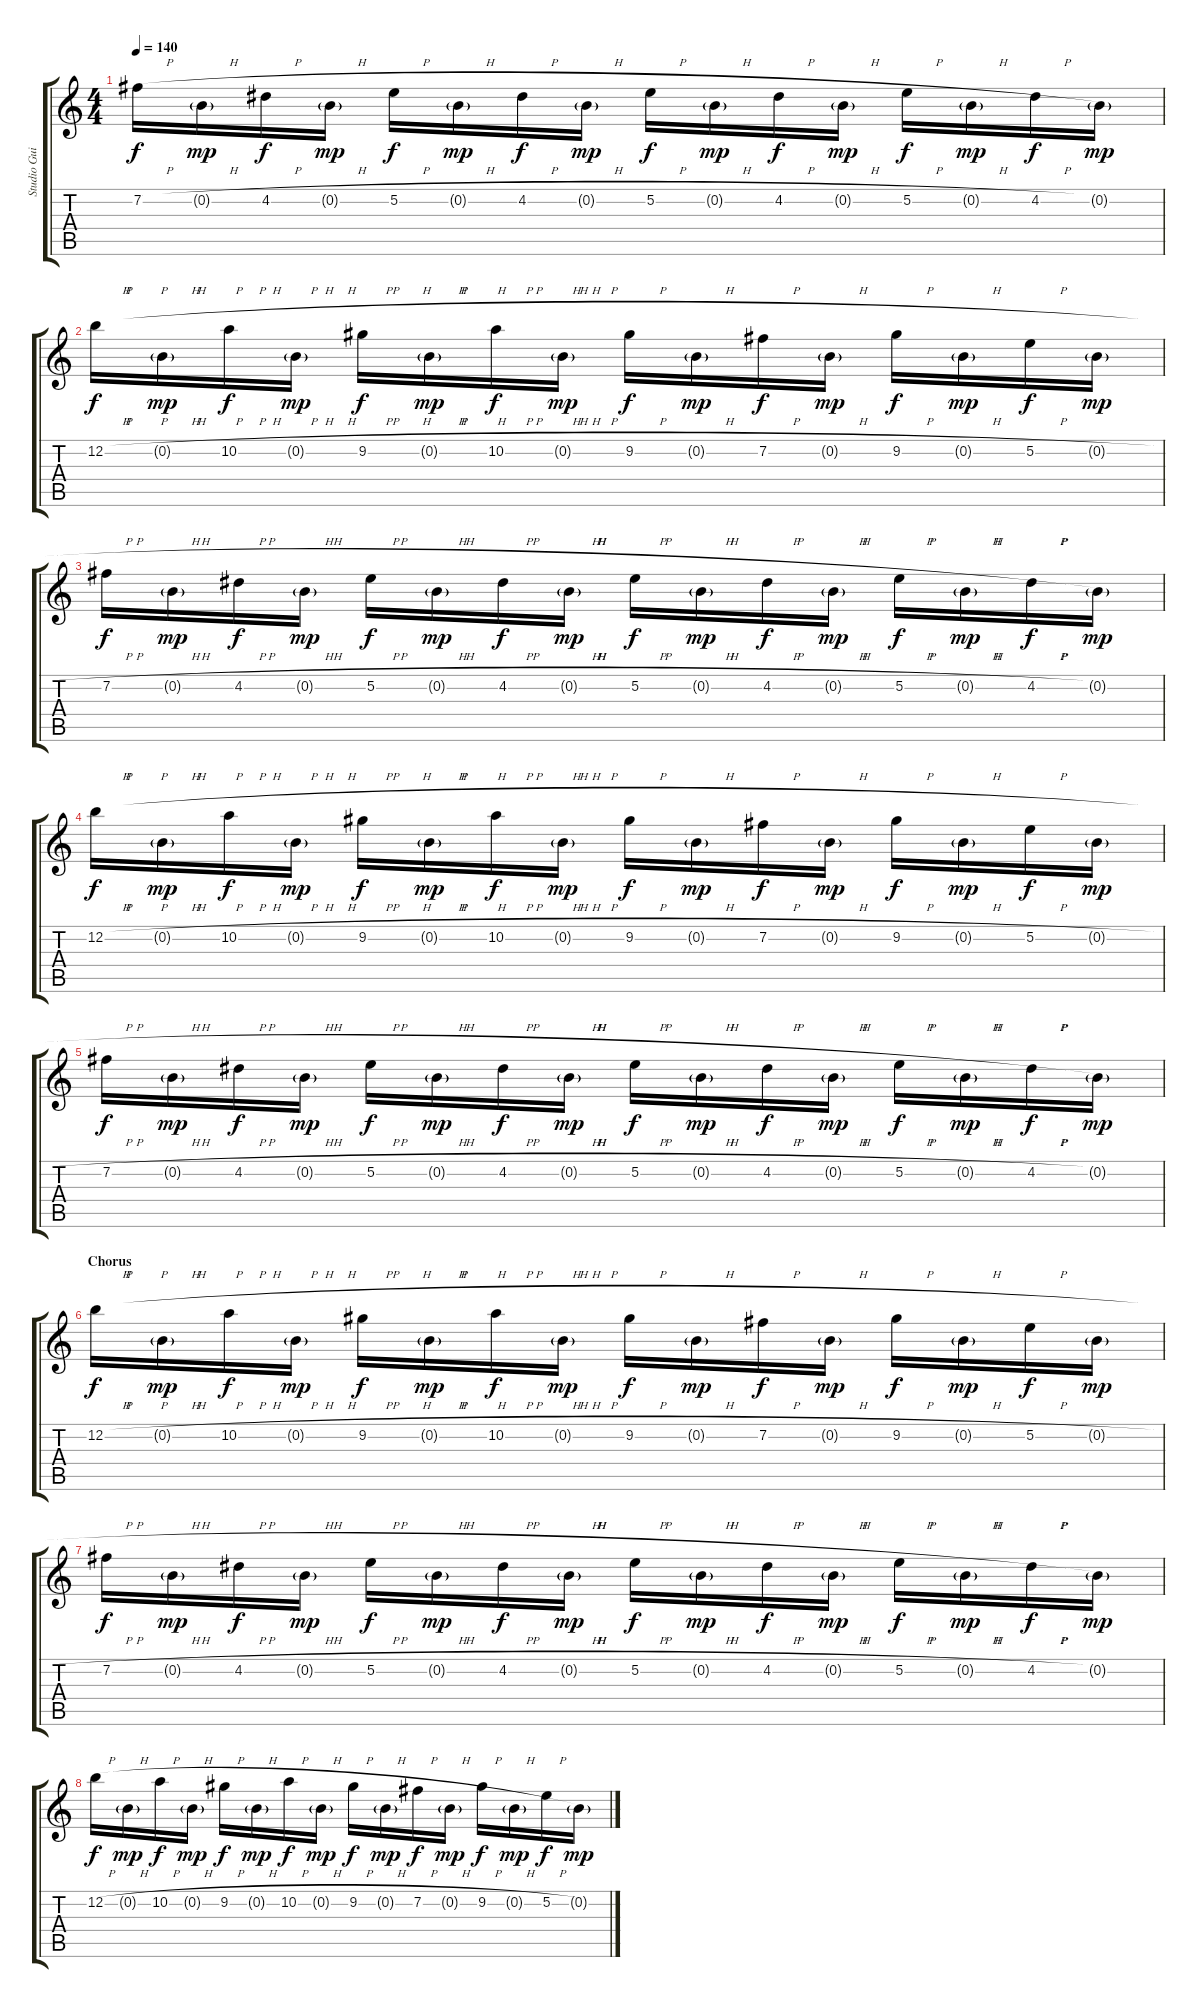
\track ("Studio Guitar" "Studio Gui") {instrument distortionguitar}
\staff {score tabs}
\tuning (E4 B3 G3 D3 A2 E2) {hide}
\ts (4 4)
\tempo 140
\clef g2
\ks c
7.2{h}.16{dy f} 0.2{h g}.16{dy mp} 4.2{h}.16{dy f} 0.2{h g}.16{dy mp} 5.2{h}.16{dy f} 0.2{h g}.16{dy mp} 4.2{h}.16{dy f} 0.2{h g}.16{dy mp} 5.2{h}.16{dy f} 0.2{h g}.16{dy mp} 4.2{h}.16{dy f} 0.2{h g}.16{dy mp} 5.2{h}.16{dy f} 0.2{h g}.16{dy mp} 4.2{h}.16{dy f} 0.2{g}.16{dy mp} |
12.2{h}.16{dy f} 0.2{h g}.16{dy mp} 10.2{h}.16{dy f} 0.2{h g}.16{dy mp} 9.2{h}.16{dy f} 0.2{h g}.16{dy mp} 10.2{h}.16{dy f} 0.2{h g}.16{dy mp} 9.2{h}.16{dy f} 0.2{h g}.16{dy mp} 7.2{h}.16{dy f} 0.2{h g}.16{dy mp} 9.2{h}.16{dy f} 0.2{h g}.16{dy mp} 5.2{h}.16{dy f} 0.2{h g}.16{dy mp} |
7.2{h}.16{dy f} 0.2{h g}.16{dy mp} 4.2{h}.16{dy f} 0.2{h g}.16{dy mp} 5.2{h}.16{dy f} 0.2{h g}.16{dy mp} 4.2{h}.16{dy f} 0.2{h g}.16{dy mp} 5.2{h}.16{dy f} 0.2{h g}.16{dy mp} 4.2{h}.16{dy f} 0.2{h g}.16{dy mp} 5.2{h}.16{dy f} 0.2{h g}.16{dy mp} 4.2{h}.16{dy f} 0.2{g}.16{dy mp} |
12.2{h}.16{dy f} 0.2{h g}.16{dy mp} 10.2{h}.16{dy f} 0.2{h g}.16{dy mp} 9.2{h}.16{dy f} 0.2{h g}.16{dy mp} 10.2{h}.16{dy f} 0.2{h g}.16{dy mp} 9.2{h}.16{dy f} 0.2{h g}.16{dy mp} 7.2{h}.16{dy f} 0.2{h g}.16{dy mp} 9.2{h}.16{dy f} 0.2{h g}.16{dy mp} 5.2{h}.16{dy f} 0.2{h g}.16{dy mp} |
7.2{h}.16{dy f} 0.2{h g}.16{dy mp} 4.2{h}.16{dy f} 0.2{h g}.16{dy mp} 5.2{h}.16{dy f} 0.2{h g}.16{dy mp} 4.2{h}.16{dy f} 0.2{h g}.16{dy mp} 5.2{h}.16{dy f} 0.2{h g}.16{dy mp} 4.2{h}.16{dy f} 0.2{h g}.16{dy mp} 5.2{h}.16{dy f} 0.2{h g}.16{dy mp} 4.2{h}.16{dy f} 0.2{g}.16{dy mp} |
\section ("" "Chorus")
12.2{h}.16{dy f} 0.2{h g}.16{dy mp} 10.2{h}.16{dy f} 0.2{h g}.16{dy mp} 9.2{h}.16{dy f} 0.2{h g}.16{dy mp} 10.2{h}.16{dy f} 0.2{h g}.16{dy mp} 9.2{h}.16{dy f} 0.2{h g}.16{dy mp} 7.2{h}.16{dy f} 0.2{h g}.16{dy mp} 9.2{h}.16{dy f} 0.2{h g}.16{dy mp} 5.2{h}.16{dy f} 0.2{h g}.16{dy mp} |
7.2{h}.16{dy f} 0.2{h g}.16{dy mp} 4.2{h}.16{dy f} 0.2{h g}.16{dy mp} 5.2{h}.16{dy f} 0.2{h g}.16{dy mp} 4.2{h}.16{dy f} 0.2{h g}.16{dy mp} 5.2{h}.16{dy f} 0.2{h g}.16{dy mp} 4.2{h}.16{dy f} 0.2{h g}.16{dy mp} 5.2{h}.16{dy f} 0.2{h g}.16{dy mp} 4.2{h}.16{dy f} 0.2{g}.16{dy mp} |
12.2{h}.16{dy f} 0.2{h g}.16{dy mp} 10.2{h}.16{dy f} 0.2{h g}.16{dy mp} 9.2{h}.16{dy f} 0.2{h g}.16{dy mp} 10.2{h}.16{dy f} 0.2{h g}.16{dy mp} 9.2{h}.16{dy f} 0.2{h g}.16{dy mp} 7.2{h}.16{dy f} 0.2{h g}.16{dy mp} 9.2{h}.16{dy f} 0.2{h g}.16{dy mp} 5.2{h}.16{dy f} 0.2{h g}.16{dy mp}
